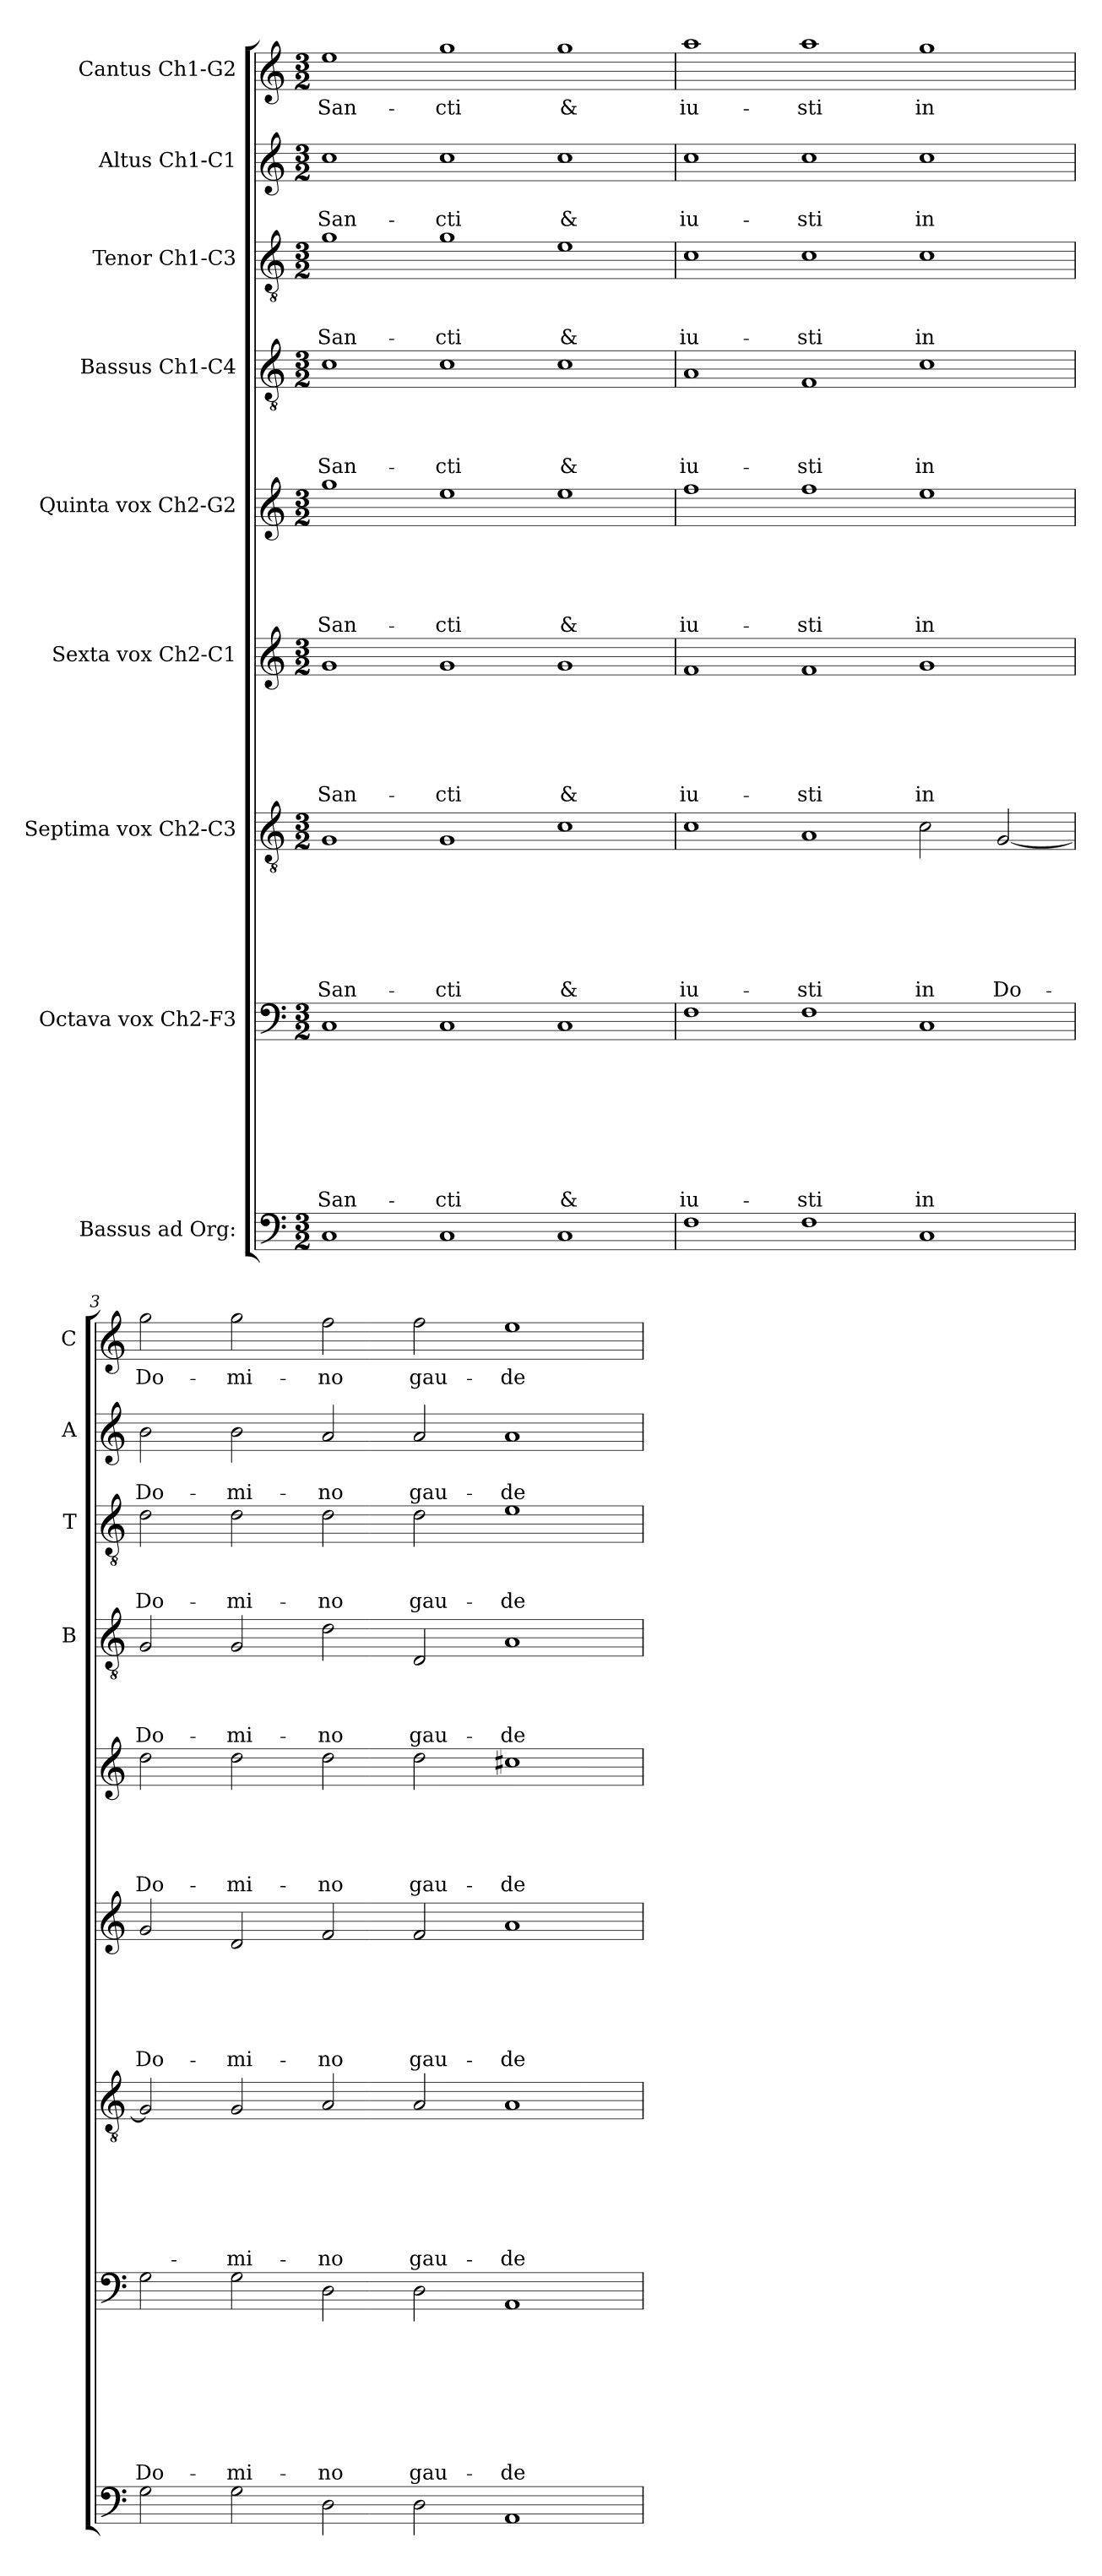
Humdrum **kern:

**kern	**kern	**text	**text	**text	**text	**text	**text	**text	**text	**kern	**text	**text	**text	**text	**text	**text	**text	**kern	**text	**text	**text	**text	**text	**text	**kern	**text	**text	**text	**text	**text	**kern	**text	**text	**text	**text	**kern	**text	**text	**text	**kern	**text	**text	**kern	**text
*part9	*part8	*part8	*part8	*part8	*part8	*part8	*part8	*part8	*part8	*part7	*part7	*part7	*part7	*part7	*part7	*part7	*part7	*part6	*part6	*part6	*part6	*part6	*part6	*part6	*part5	*part5	*part5	*part5	*part5	*part5	*part4	*part4	*part4	*part4	*part4	*part3	*part3	*part3	*part3	*part2	*part2	*part2	*part1	*part1
*staff9	*staff8	*staff8	*staff8	*staff8	*staff8	*staff8	*staff8	*staff8	*staff8	*staff7	*staff7	*staff7	*staff7	*staff7	*staff7	*staff7	*staff7	*staff6	*staff6	*staff6	*staff6	*staff6	*staff6	*staff6	*staff5	*staff5	*staff5	*staff5	*staff5	*staff5	*staff4	*staff4	*staff4	*staff4	*staff4	*staff3	*staff3	*staff3	*staff3	*staff2	*staff2	*staff2	*staff1	*staff1
*I"Bassus ad Org:	*I"Octava vox Ch2-F3	*	*	*	*	*	*	*	*	*I"Septima vox Ch2-C3	*	*	*	*	*	*	*	*I"Sexta vox Ch2-C1	*	*	*	*	*	*	*I"Quinta vox Ch2-G2	*	*	*	*	*	*I"Bassus Ch1-C4	*	*	*	*	*I"Tenor Ch1-C3	*	*	*	*I"Altus Ch1-C1	*	*	*I"Cantus Ch1-G2	*
*	*	*	*	*	*	*	*	*	*	*	*	*	*	*	*	*	*	*	*	*	*	*	*	*	*	*	*	*	*	*	*I'B	*	*	*	*	*I'T	*	*	*	*I'A	*	*	*I'C	*
*clefF4	*clefF4	*	*	*	*	*	*	*	*	*clefGv2	*	*	*	*	*	*	*	*clefG2	*	*	*	*	*	*	*clefG2	*	*	*	*	*	*clefGv2	*	*	*	*	*clefGv2	*	*	*	*clefG2	*	*	*clefG2	*
*k[]	*k[]	*	*	*	*	*	*	*	*	*k[]	*	*	*	*	*	*	*	*k[]	*	*	*	*	*	*	*k[]	*	*	*	*	*	*k[]	*	*	*	*	*k[]	*	*	*	*k[]	*	*	*k[]	*
*C:	*C:	*	*	*	*	*	*	*	*	*C:	*	*	*	*	*	*	*	*C:	*	*	*	*	*	*	*C:	*	*	*	*	*	*C:	*	*	*	*	*C:	*	*	*	*C:	*	*	*C:	*
*M3/2	*M3/2	*	*	*	*	*	*	*	*	*M3/2	*	*	*	*	*	*	*	*M3/2	*	*	*	*	*	*	*M3/2	*	*	*	*	*	*M3/2	*	*	*	*	*M3/2	*	*	*	*M3/2	*	*	*M3/2	*
=1	=1	=1	=1	=1	=1	=1	=1	=1	=1	=1	=1	=1	=1	=1	=1	=1	=1	=1	=1	=1	=1	=1	=1	=1	=1	=1	=1	=1	=1	=1	=1	=1	=1	=1	=1	=1	=1	=1	=1	=1	=1	=1	=1	=1
!	!	!	!	!	!	!	!	!	!LO:LY:b	!	!	!	!	!	!	!	!LO:LY:b	!	!	!	!	!	!	!LO:LY:b	!	!	!	!	!	!LO:LY:b	!	!	!	!	!LO:LY:b	!	!	!	!LO:LY:b	!	!	!LO:LY:b	!	!LO:LY:b
1C	1C	.	.	.	.	.	.	.	San-	1G	.	.	.	.	.	.	San-	1g	.	.	.	.	.	San-	1gg	.	.	.	.	San-	1c	.	.	.	San-	1g	.	.	San-	1cc	.	San-	1ee	San-
!	!	!	!	!	!	!	!	!	!LO:LY:b	!	!	!	!	!	!	!	!LO:LY:b	!	!	!	!	!	!	!LO:LY:b	!	!	!	!	!	!LO:LY:b	!	!	!	!	!LO:LY:b	!	!	!	!LO:LY:b	!	!	!LO:LY:b	!	!LO:LY:b
1C	1C	.	.	.	.	.	.	.	-cti	1G	.	.	.	.	.	.	-cti	1g	.	.	.	.	.	-cti	1ee	.	.	.	.	-cti	1c	.	.	.	-cti	1g	.	.	-cti	1cc	.	-cti	1gg	-cti
!	!	!	!	!	!	!	!	!	!LO:LY:b	!	!	!	!	!	!	!	!LO:LY:b	!	!	!	!	!	!	!LO:LY:b	!	!	!	!	!	!LO:LY:b	!	!	!	!	!LO:LY:b	!	!	!	!LO:LY:b	!	!	!LO:LY:b	!	!LO:LY:b
1C	1C	.	.	.	.	.	.	.	&	1c	.	.	.	.	.	.	&	1g	.	.	.	.	.	&	1ee	.	.	.	.	&	1c	.	.	.	&	1e	.	.	&	1cc	.	&	1gg	&
=2	=2	=2	=2	=2	=2	=2	=2	=2	=2	=2	=2	=2	=2	=2	=2	=2	=2	=2	=2	=2	=2	=2	=2	=2	=2	=2	=2	=2	=2	=2	=2	=2	=2	=2	=2	=2	=2	=2	=2	=2	=2	=2	=2	=2
!	!	!	!	!	!	!	!	!	!LO:LY:b	!	!	!	!	!	!	!	!LO:LY:b	!	!	!	!	!	!	!LO:LY:b	!	!	!	!	!	!LO:LY:b	!	!	!	!	!LO:LY:b	!	!	!	!LO:LY:b	!	!	!LO:LY:b	!	!LO:LY:b
1F	1F	.	.	.	.	.	.	.	iu-	1c	.	.	.	.	.	.	iu-	1f	.	.	.	.	.	iu-	1ff	.	.	.	.	iu-	1A	.	.	.	iu-	1c	.	.	iu-	1cc	.	iu-	1aa	iu-
!	!	!	!	!	!	!	!	!	!LO:LY:b	!	!	!	!	!	!	!	!LO:LY:b	!	!	!	!	!	!	!LO:LY:b	!	!	!	!	!	!LO:LY:b	!	!	!	!	!LO:LY:b	!	!	!	!LO:LY:b	!	!	!LO:LY:b	!	!LO:LY:b
1F	1F	.	.	.	.	.	.	.	-sti	1A	.	.	.	.	.	.	-sti	1f	.	.	.	.	.	-sti	1ff	.	.	.	.	-sti	1F	.	.	.	-sti	1c	.	.	-sti	1cc	.	-sti	1aa	-sti
!	!	!	!	!	!	!	!	!	!LO:LY:b	!	!	!	!	!	!	!	!LO:LY:b	!	!	!	!	!	!	!LO:LY:b	!	!	!	!	!	!LO:LY:b	!	!	!	!	!LO:LY:b	!	!	!	!LO:LY:b	!	!	!LO:LY:b	!	!LO:LY:b
1C	1C	.	.	.	.	.	.	.	in	2c\	.	.	.	.	.	.	in	1g	.	.	.	.	.	in	1ee	.	.	.	.	in	1c	.	.	.	in	1c	.	.	in	1cc	.	in	1gg	in
!	!	!	!	!	!	!	!	!	!	!	!	!	!	!	!	!	!LO:LY:b	!	!	!	!	!	!	!	!	!	!	!	!	!	!	!	!	!	!	!	!	!	!	!	!	!	!	!
.	.	.	.	.	.	.	.	.	.	[2G/	.	.	.	.	.	.	Do-	.	.	.	.	.	.	.	.	.	.	.	.	.	.	.	.	.	.	.	.	.	.	.	.	.	.	.
=3	=3	=3	=3	=3	=3	=3	=3	=3	=3	=3	=3	=3	=3	=3	=3	=3	=3	=3	=3	=3	=3	=3	=3	=3	=3	=3	=3	=3	=3	=3	=3	=3	=3	=3	=3	=3	=3	=3	=3	=3	=3	=3	=3	=3
!	!	!	!	!	!	!	!	!	!LO:LY:b	!	!	!	!	!	!	!	!	!	!	!	!	!	!	!LO:LY:b	!	!	!	!	!	!LO:LY:b	!	!	!	!	!LO:LY:b	!	!	!	!LO:LY:b	!	!	!LO:LY:b	!	!LO:LY:b
2G\	2G\	.	.	.	.	.	.	.	Do-	2G/]	.	.	.	.	.	.	.	2g/	.	.	.	.	.	Do-	2dd\	.	.	.	.	Do-	2G/	.	.	.	Do-	2d\	.	.	Do-	2b\	.	Do-	2gg\	Do-
!	!	!	!	!	!	!	!	!	!LO:LY:b	!	!	!	!	!	!	!	!LO:LY:b	!	!	!	!	!	!	!LO:LY:b	!	!	!	!	!	!LO:LY:b	!	!	!	!	!LO:LY:b	!	!	!	!LO:LY:b	!	!	!LO:LY:b	!	!LO:LY:b
2G\	2G\	.	.	.	.	.	.	.	-mi-	2G/	.	.	.	.	.	.	-mi-	2d/	.	.	.	.	.	-mi-	2dd\	.	.	.	.	-mi-	2G/	.	.	.	-mi-	2d\	.	.	-mi-	2b\	.	-mi-	2gg\	-mi-
!	!	!	!	!	!	!	!	!	!LO:LY:b	!	!	!	!	!	!	!	!LO:LY:b	!	!	!	!	!	!	!LO:LY:b	!	!	!	!	!	!LO:LY:b	!	!	!	!	!LO:LY:b	!	!	!	!LO:LY:b	!	!	!LO:LY:b	!	!LO:LY:b
2D\	2D\	.	.	.	.	.	.	.	-no	2A/	.	.	.	.	.	.	-no	2f/	.	.	.	.	.	-no	2dd\	.	.	.	.	-no	2d\	.	.	.	-no	2d\	.	.	-no	2a/	.	-no	2ff\	-no
!	!	!	!	!	!	!	!	!	!LO:LY:b	!	!	!	!	!	!	!	!LO:LY:b	!	!	!	!	!	!	!LO:LY:b	!	!	!	!	!	!LO:LY:b	!	!	!	!	!LO:LY:b	!	!	!	!LO:LY:b	!	!	!LO:LY:b	!	!LO:LY:b
2D\	2D\	.	.	.	.	.	.	.	gau-	2A/	.	.	.	.	.	.	gau-	2f/	.	.	.	.	.	gau-	2dd\	.	.	.	.	gau-	2D/	.	.	.	gau-	2d\	.	.	gau-	2a/	.	gau-	2ff\	gau-
!	!	!	!	!	!	!	!	!	!LO:LY:b	!	!	!	!	!	!	!	!LO:LY:b	!	!	!	!	!	!	!LO:LY:b	!	!	!	!	!	!LO:LY:b	!	!	!	!	!LO:LY:b	!	!	!	!LO:LY:b	!	!	!LO:LY:b	!	!LO:LY:b
1AA	1AA	.	.	.	.	.	.	.	-de-	1A	.	.	.	.	.	.	-de-	1a	.	.	.	.	.	-de-	1cc#X	.	.	.	.	-de-	1A	.	.	.	-de-	1e	.	.	-de-	1a	.	-de-	1ee	-de-
=	=	=	=	=	=	=	=	=	=	=	=	=	=	=	=	=	=	=	=	=	=	=	=	=	=	=	=	=	=	=	=	=	=	=	=	=	=	=	=	=	=	=	=	=
*-	*-	*-	*-	*-	*-	*-	*-	*-	*-	*-	*-	*-	*-	*-	*-	*-	*-	*-	*-	*-	*-	*-	*-	*-	*-	*-	*-	*-	*-	*-	*-	*-	*-	*-	*-	*-	*-	*-	*-	*-	*-	*-	*-	*-
